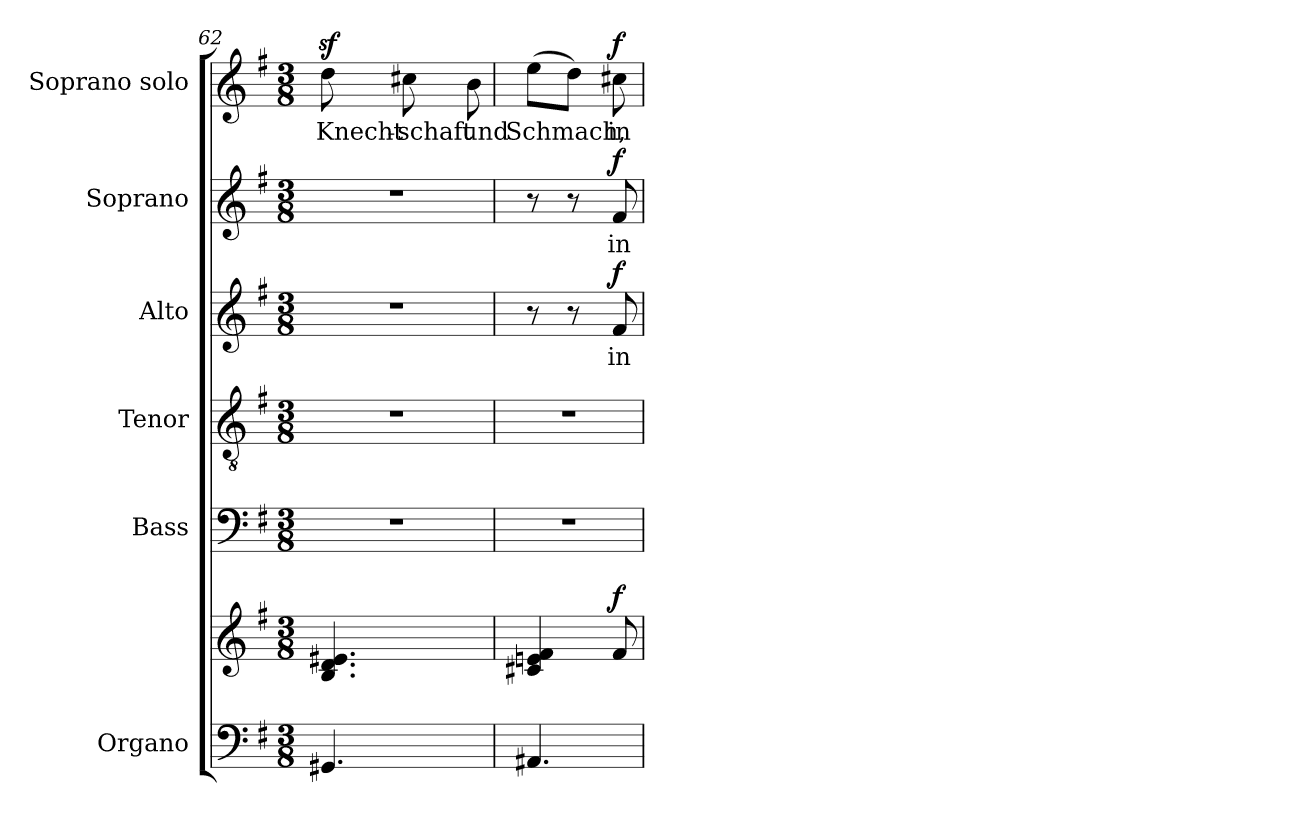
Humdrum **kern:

**kern	**kern	**dynam	**kern	**kern	**kern	**text	**dynam	**kern	**text	**dynam	**kern	**text	**dynam
*part6	*part6	*part6	*part5	*part4	*part3	*part3	*part3	*part2	*part2	*part2	*part1	*part1	*part1
*staff7	*staff6	*staff6/7	*staff5	*staff4	*staff3	*staff3	*staff3	*staff2	*staff2	*staff2	*staff1	*staff1	*staff1
*I"Organo	*	*	*I"Bass	*I"Tenor	*I"Alto	*	*	*I"Soprano	*	*	*I"Soprano solo	*	*
*I'Org.	*	*	*I'B.	*I'T.	*I'A.	*	*	*I'S.	*	*	*I'S.s	*	*
*clefF4	*clefG2	*	*clefF4	*clefGv2	*clefG2	*	*	*clefG2	*	*	*clefG2	*	*
*k[f#]	*k[f#]	*	*k[f#]	*k[f#]	*k[f#]	*	*	*k[f#]	*	*	*k[f#]	*	*
*M3/8	*M3/8	*	*M3/8	*M3/8	*M3/8	*	*	*M3/8	*	*	*M3/8	*	*
=62	=62	=62	=62	=62	=62	=62	=62	=62	=62	=62	=62	=62	=62
!	!	!	!	!	!	!	!	!	!	!	!	!LO:LY:b	!
4.GG#X/	4.B/ 4.d/ 4.e#X/	.	4.r	4.r	4.r	.	.	4.r	.	.	8ddz>\	Knecht-	.
!	!	!	!	!	!	!	!	!	!	!	!	!LO:LY:b	!
.	.	.	.	.	.	.	.	.	.	.	8cc#X\	-schaft	.
!	!	!	!	!	!	!	!	!	!	!	!	!LO:LY:b	!
.	.	.	.	.	.	.	.	.	.	.	8b\	und	.
!!LO:LB:g=z
=63	=63	=63	=63	=63	=63	=63	=63	=63	=63	=63	=63	=63	=63
!	!	!	!	!	!	!	!	!	!	!	!	!LO:LY:b	!
4.AA#X/	4c#X/ 4en/ 4f#/	.	4.r	4.r	8r	.	.	8r	.	.	(>8ee\L	Schmach,	.
.	.	.	.	.	8r	.	.	8r	.	.	8dd\J)	.	.
!	!	!LO:DY:a	!	!	!	!LO:LY:b	!LO:DY:a	!	!LO:LY:b	!LO:DY:a	!	!LO:LY:b	!LO:DY:a
.	8f#/	f	.	.	8f#/	in	f	8f#/	in	f	8cc#X\	in	f
=	=	=	=	=	=	=	=	=	=	=	=	=	=
*-	*-	*-	*-	*-	*-	*-	*-	*-	*-	*-	*-	*-	*-
